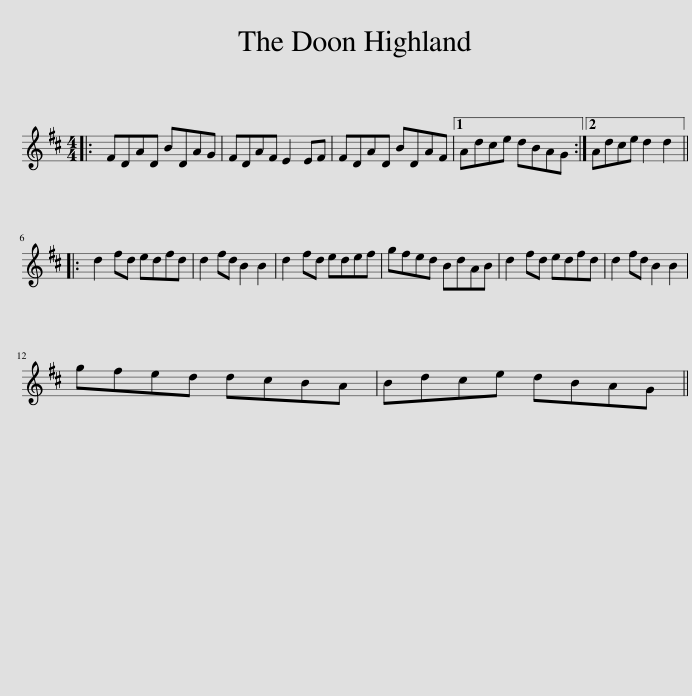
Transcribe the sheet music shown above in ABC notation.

X:1
L:1/8
M:4/4
I:linebreak $
K:D
V:1 treble
V:1
|: FDAD BDAG | FDAF E2 EF | FDAD BDAF |1 Adce dBAG :|2 Adce d2 d2 |:$ %5
 d2 fd edfd | d2 fd B2 B2 | d2 fd edef | gfed BdAB | d2 fd edfd | %10
 d2 fd B2 B2 |$ gfed dcBA | Bdce dBAG || %13
